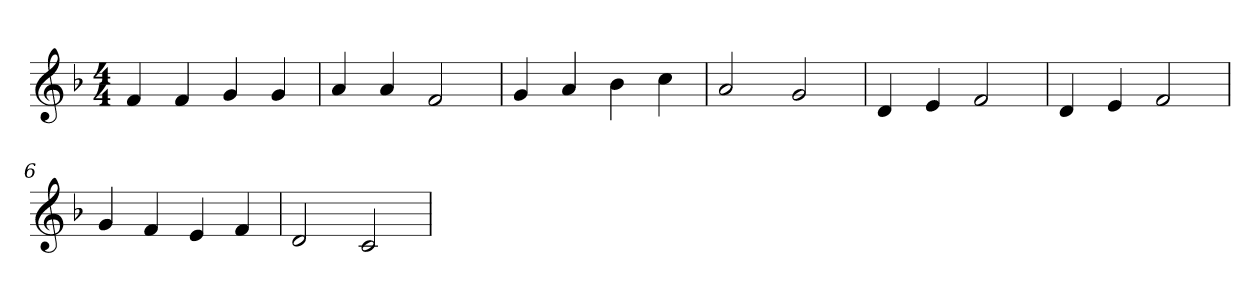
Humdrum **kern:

**kern
*part1
*staff1
*clefG2
*k[b-]
*F:
*M4/4
=
4f
4f
4g
4g
=1
4a
4a
2f
=2
4g
4a
4b-
4cc
=3
2a
2g
=4
4d
4e
2f
=5
4d
4e
2f
=6
4g
4f
4e
4f
=7
2d
2c
=
*-
